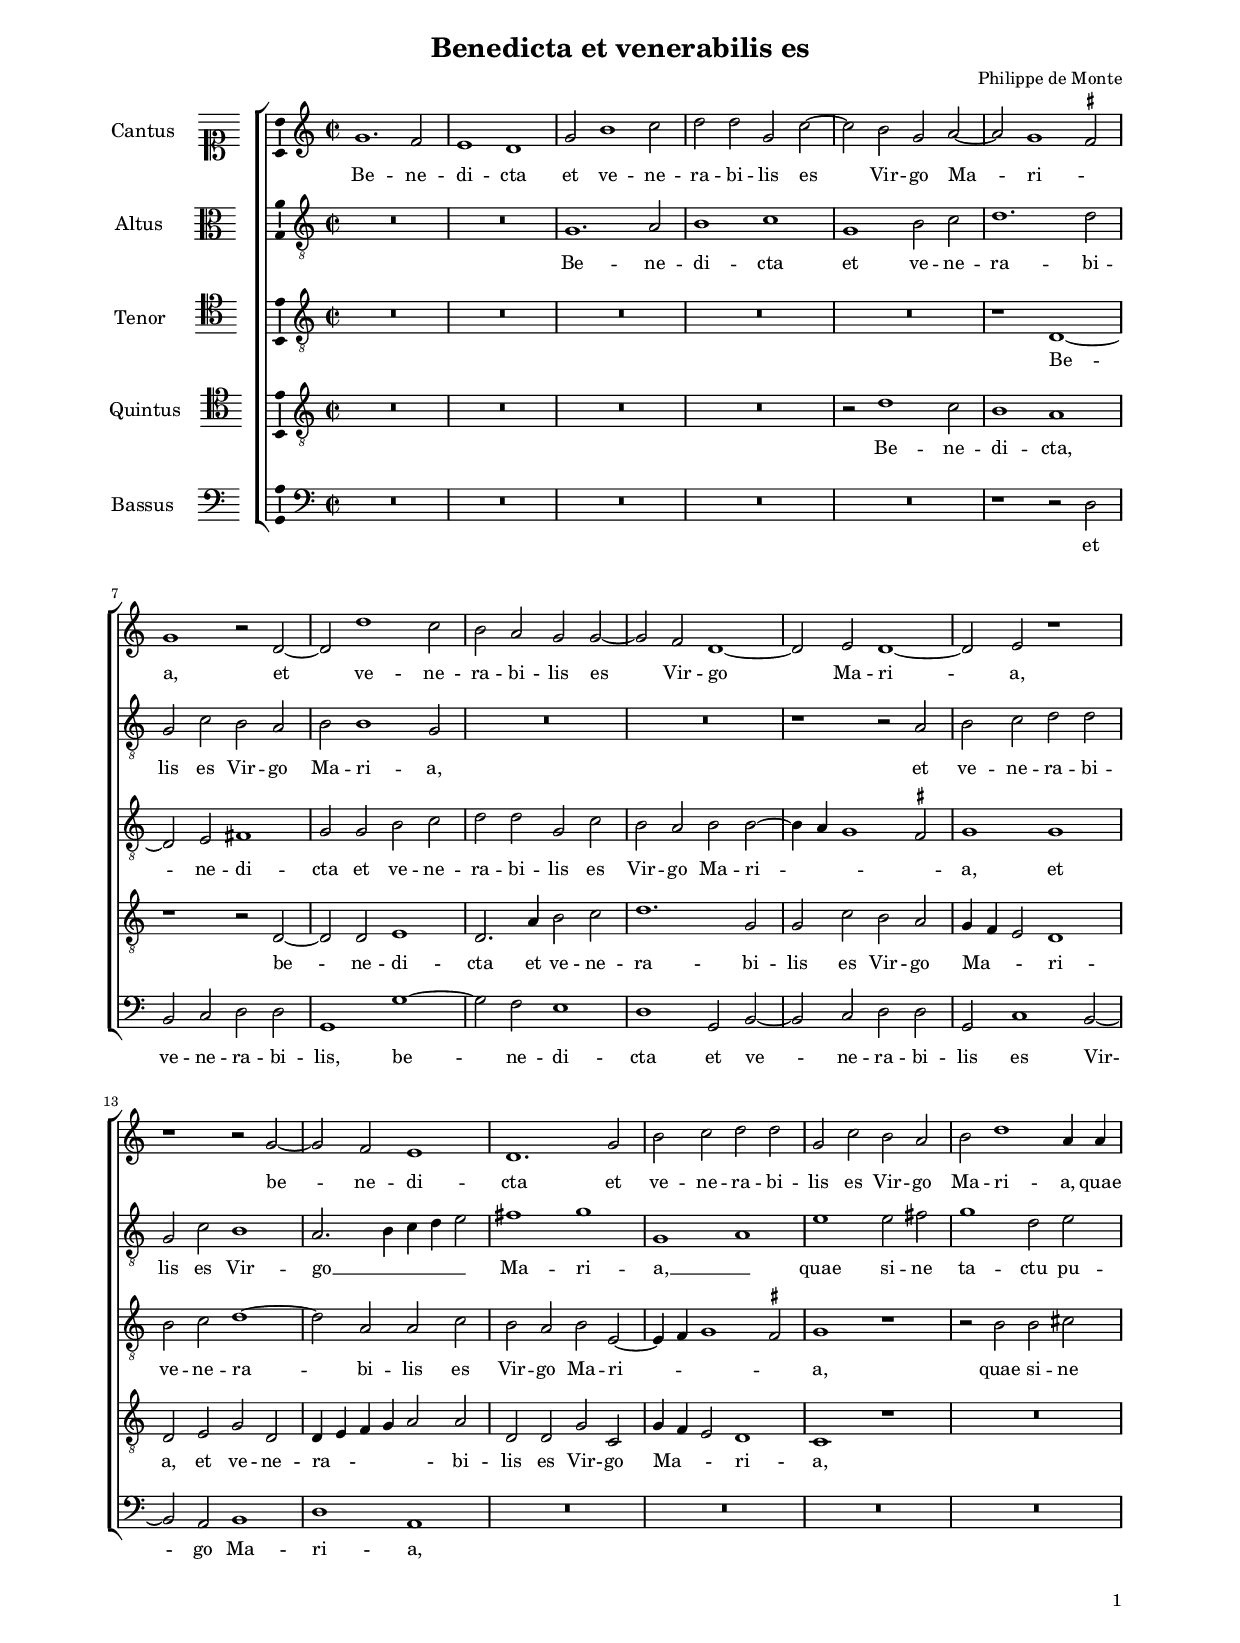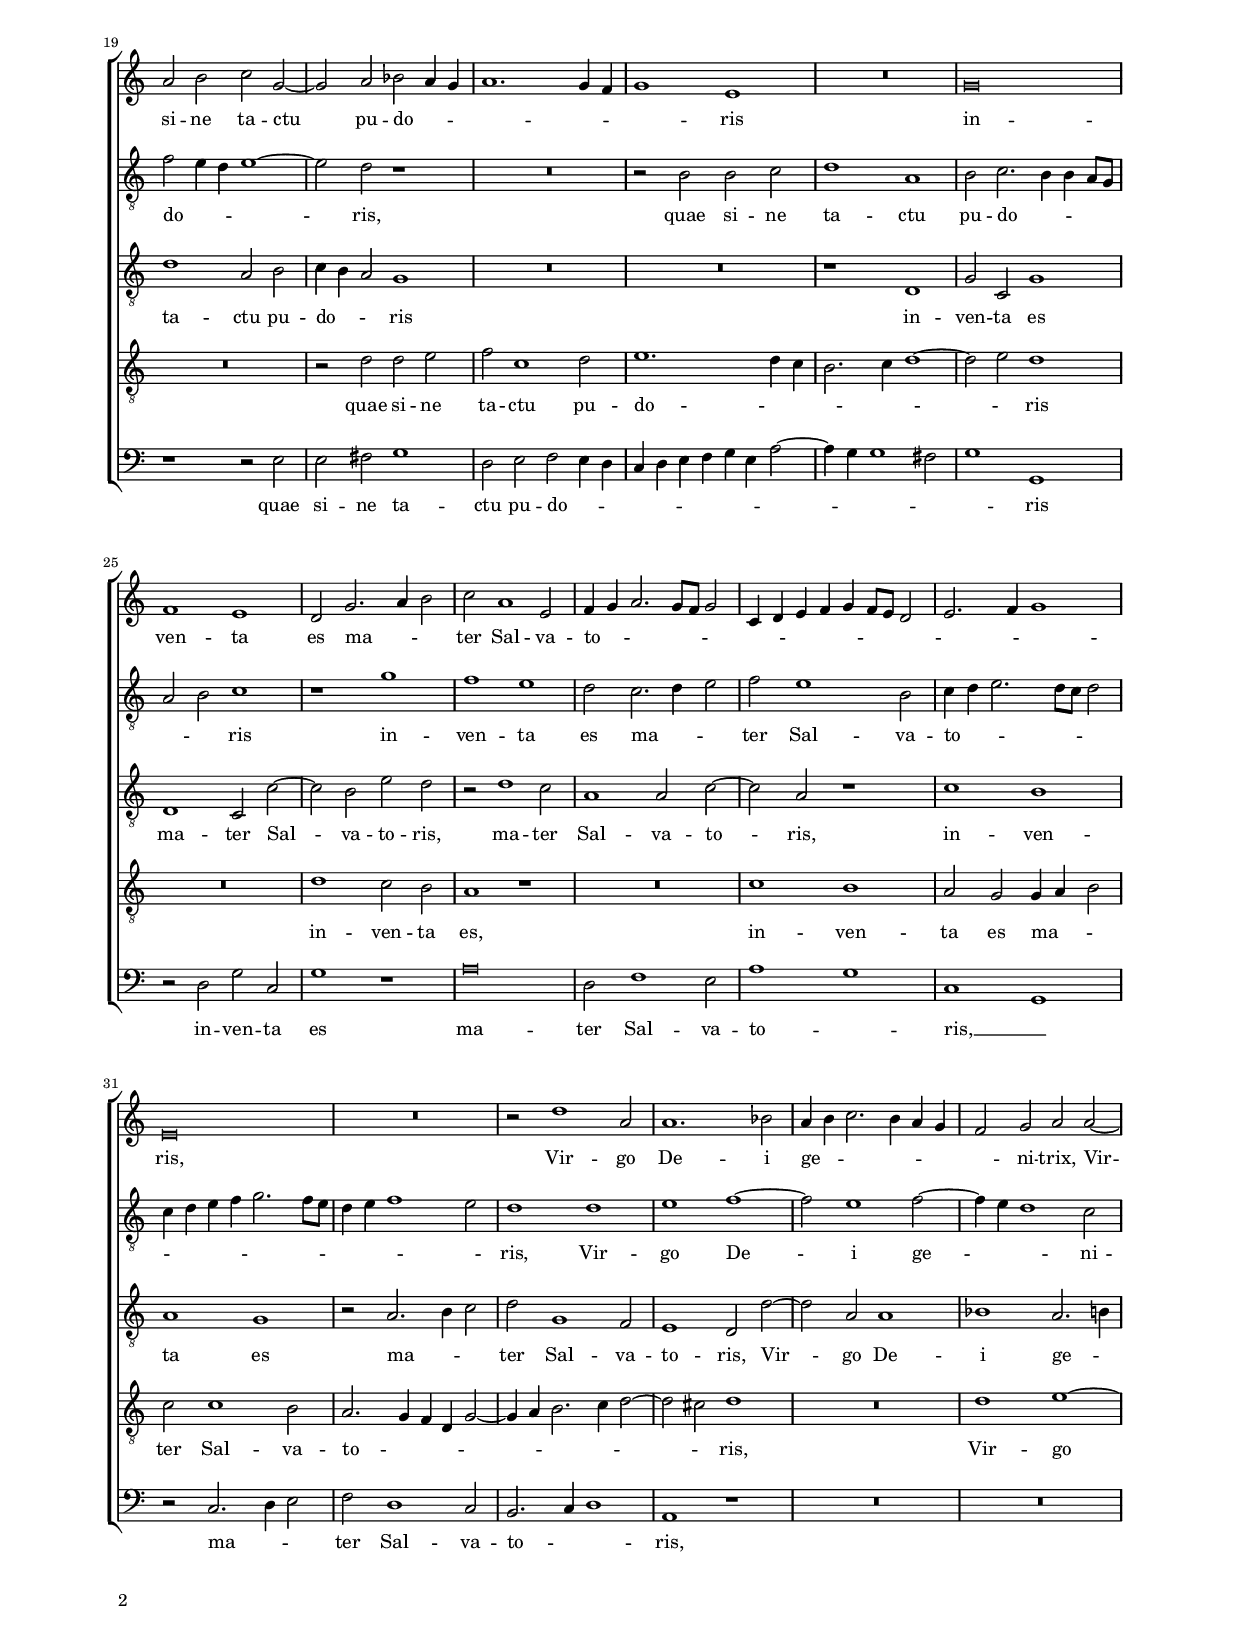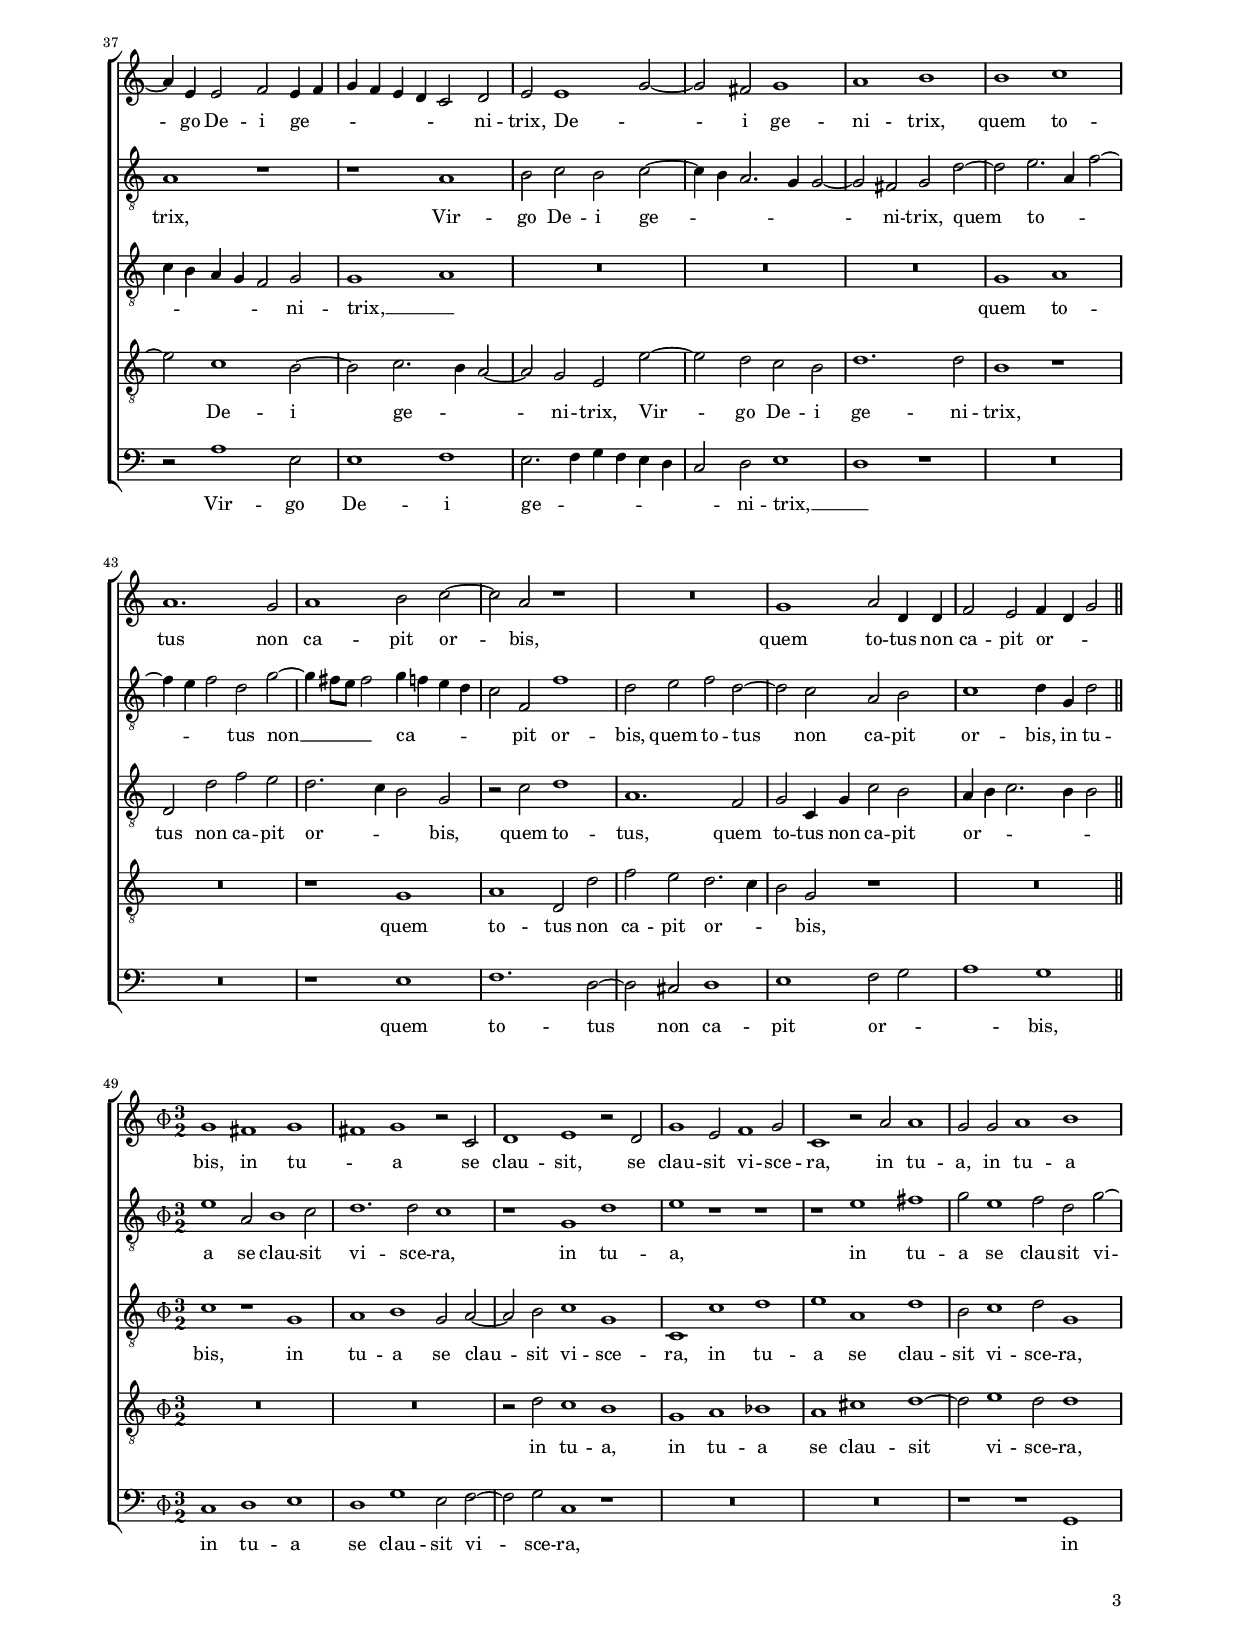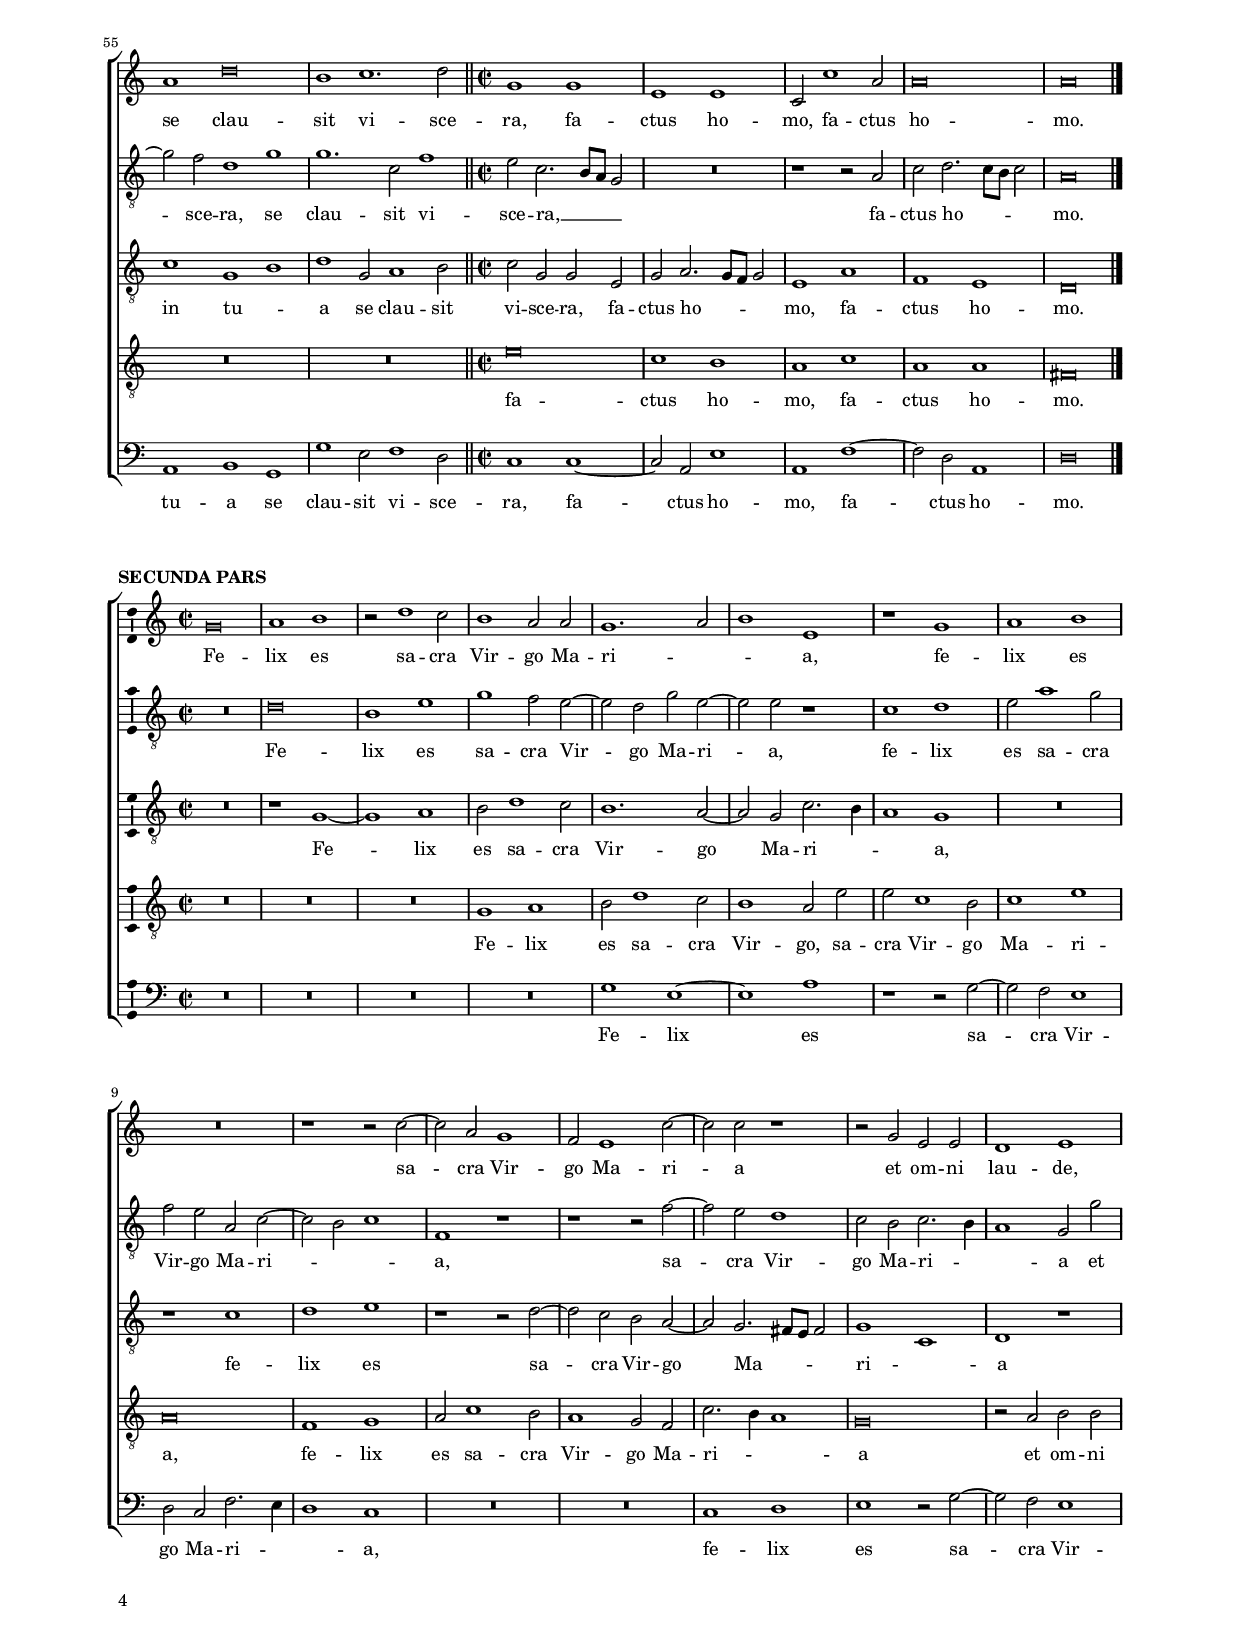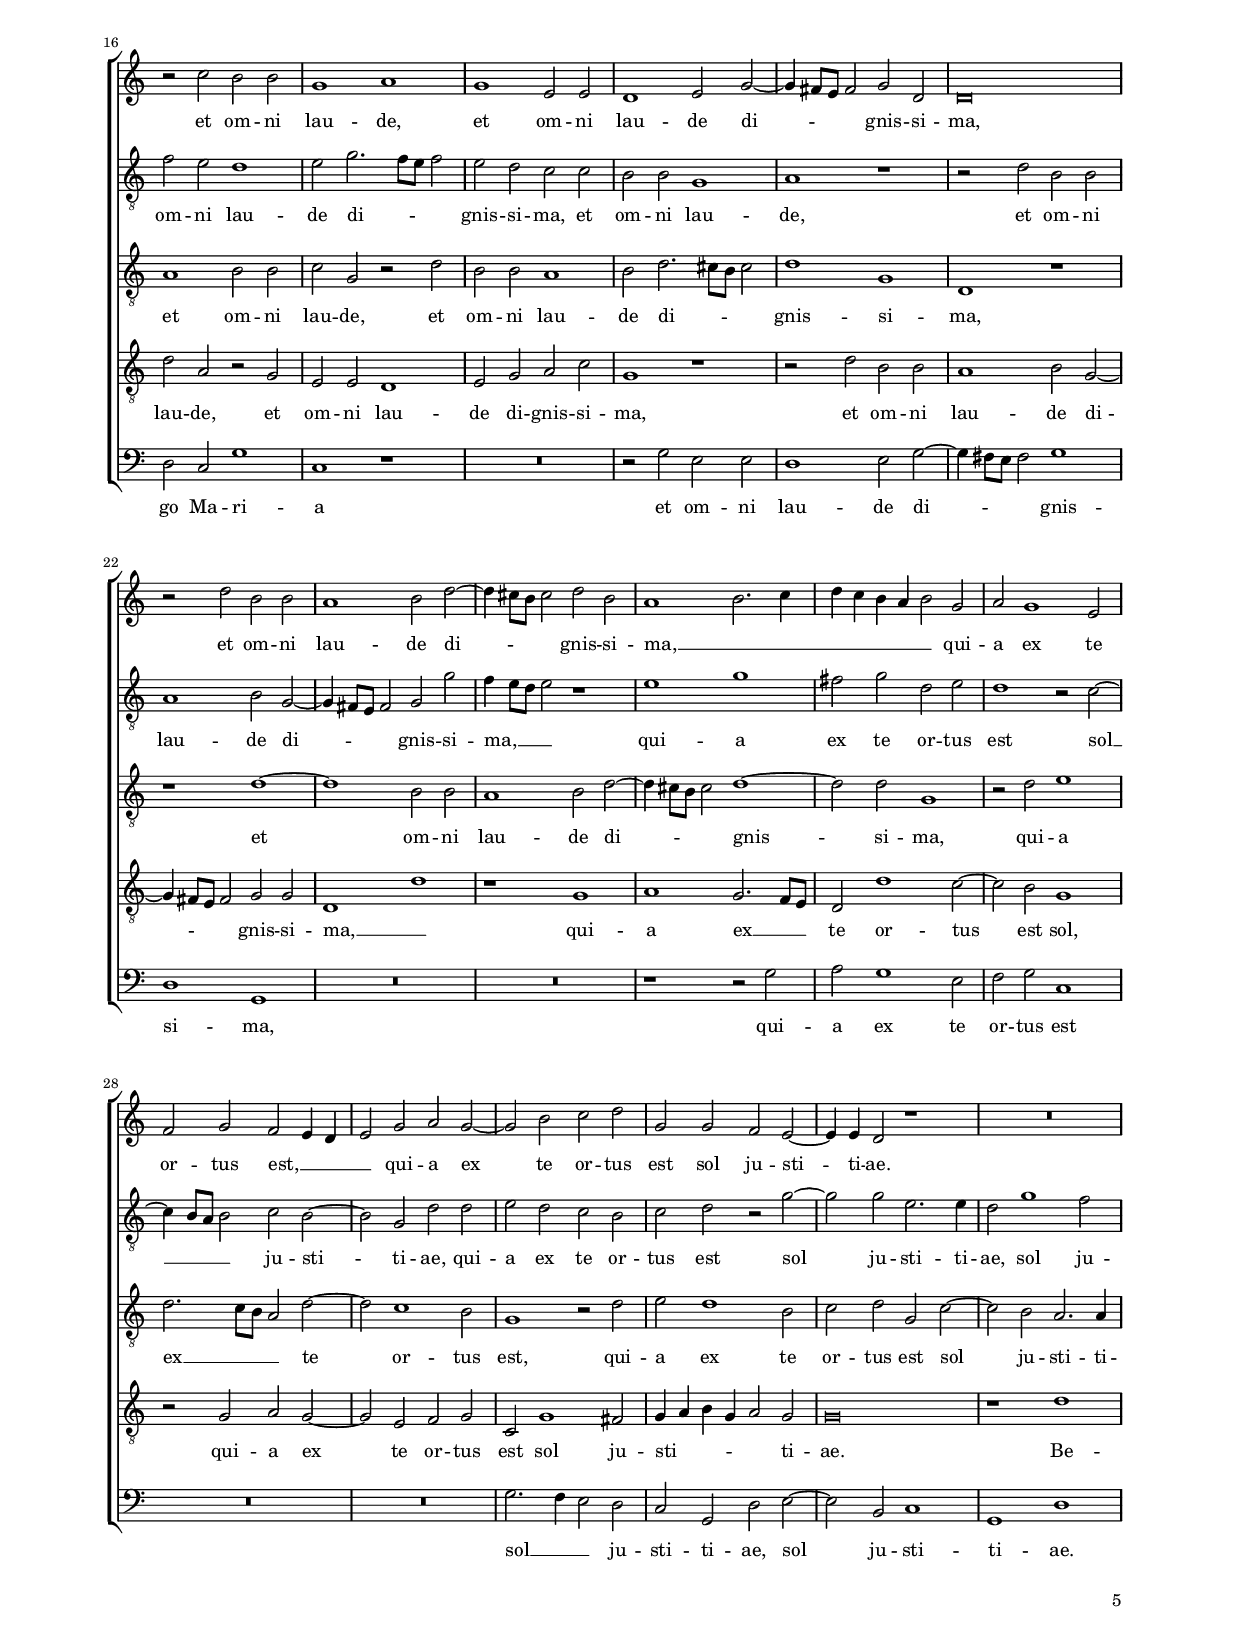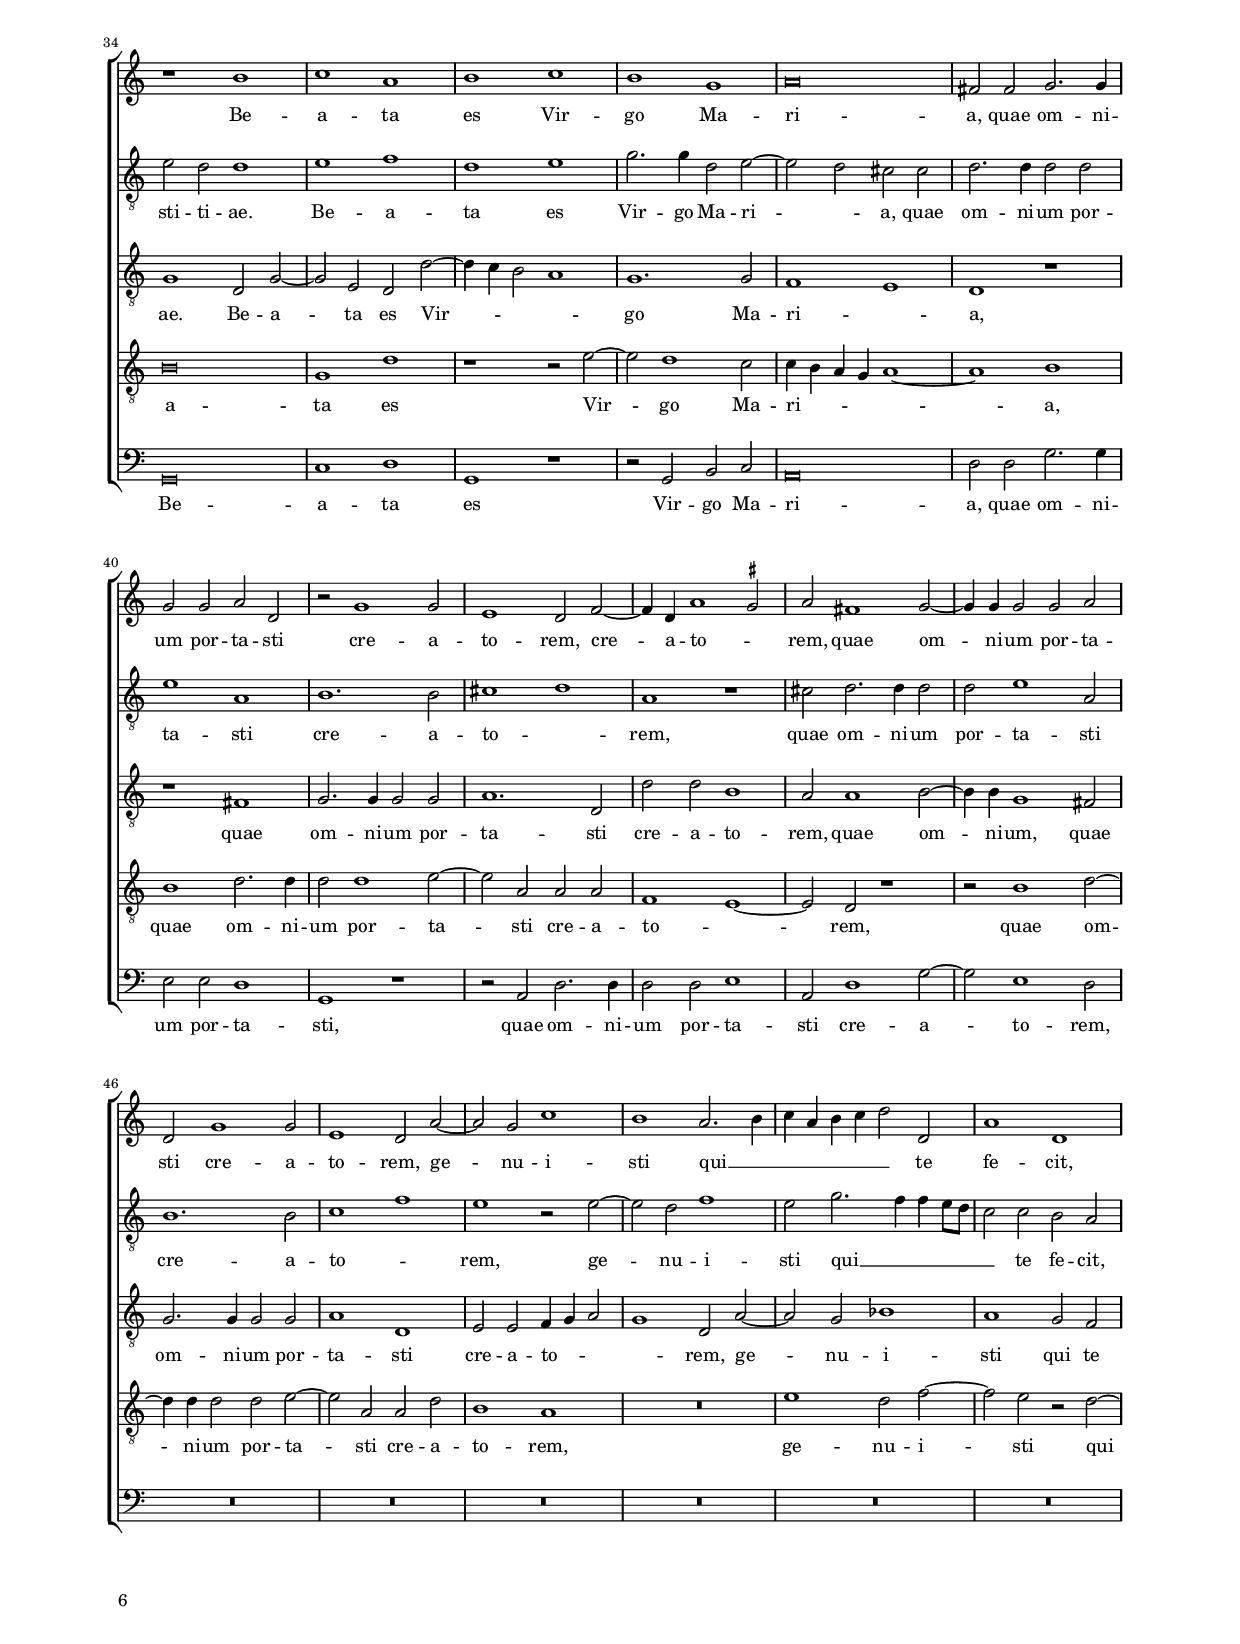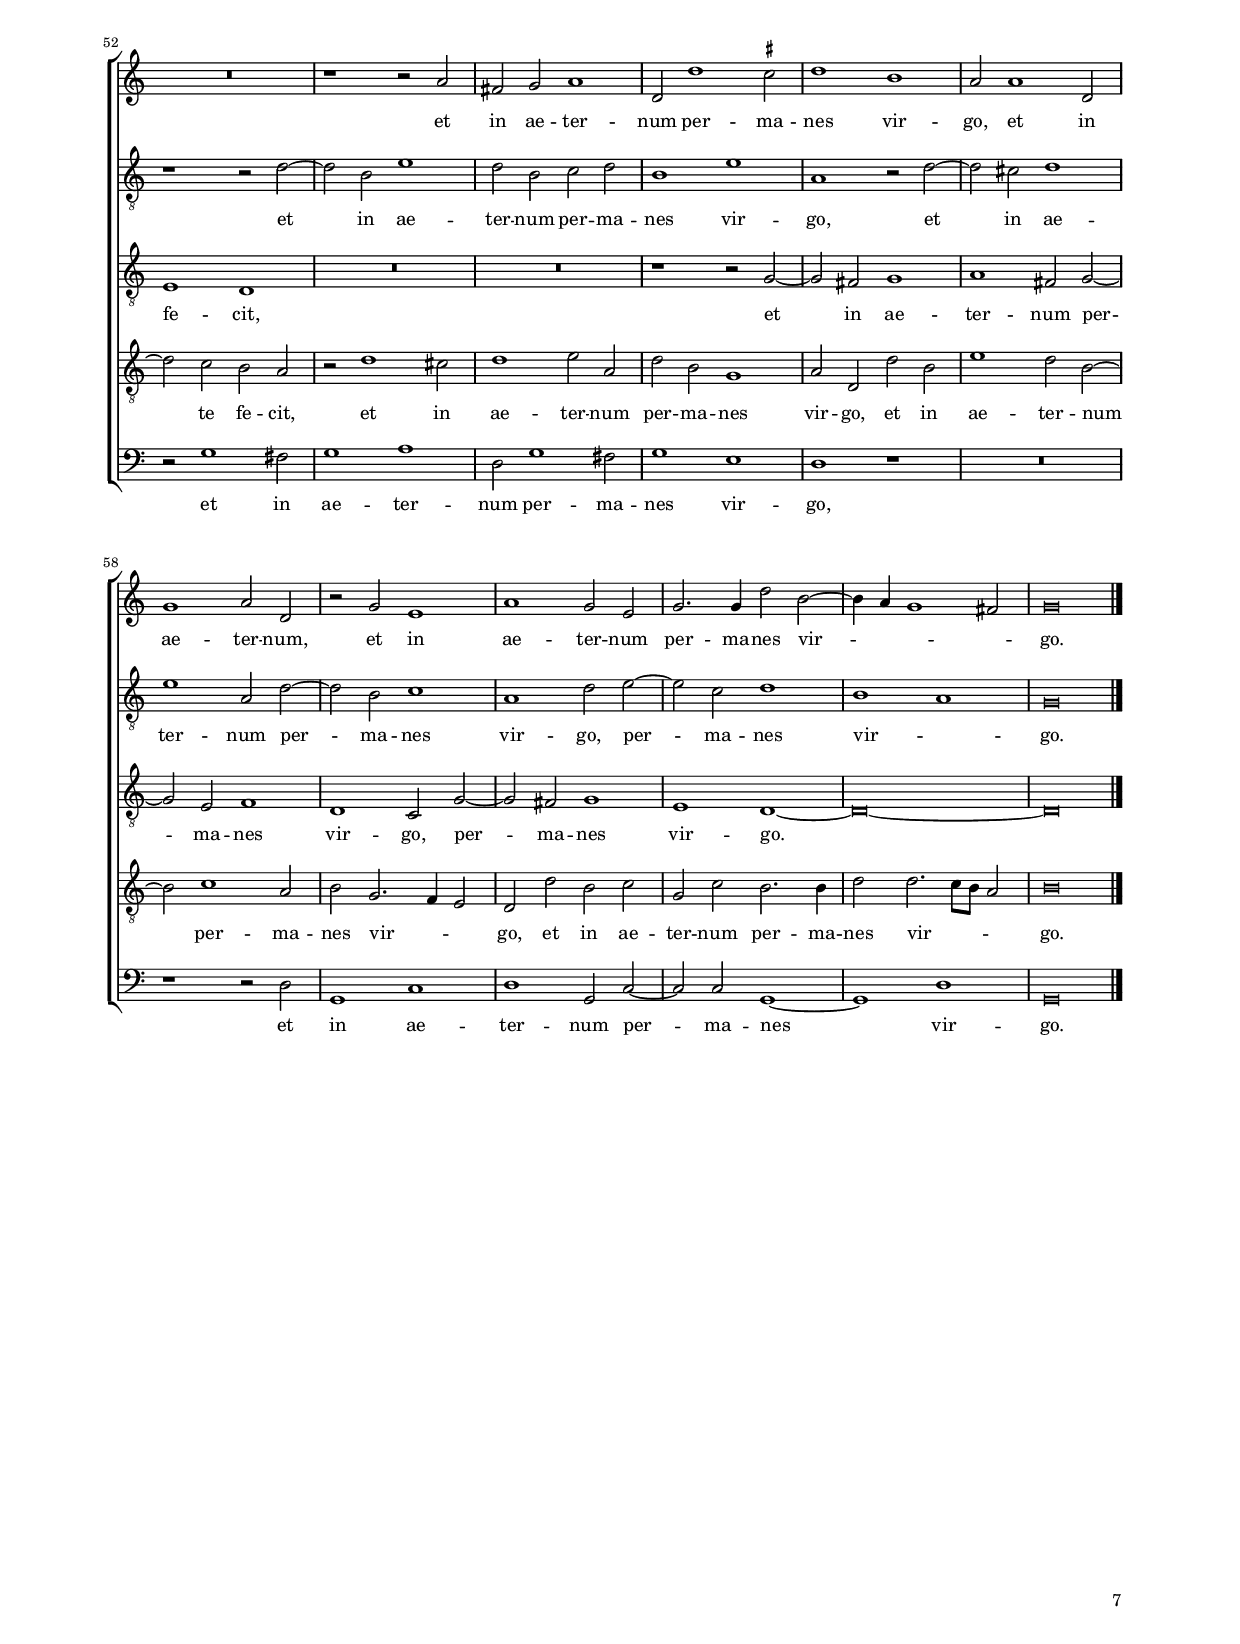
\header
{
  title="Benedicta et venerabilis es"
  composer="Philippe de Monte"
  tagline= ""
}

\version "2.22.0"
\language deutsch
#(set-global-staff-size 15)
% #(set-default-paper-size "letter")
#(ly:set-option 'point-and-click #f)


	
	ficta = { \once \set suggestAccidentals = ##t }
	
	forget = #(define-music-function (music) (ly:music?) #{
		\accidentalStyle forget
		$music
		\accidentalStyle default
		#})
	
    #(define ((double-time-signature glyph a b) grob)
   (grob-interpret-markup grob
          (markup #:override '(baseline-skip . 2.5) #:number
                  (#:line ((markup (#:musicglyph glyph))
                           (#:fontsize -1 #:column (a b)))))))

    
\paper
	{
	top-margin = 1.8 \cm
	bottom-margin = 1.2 \cm
	left-margin = 2 \cm
	right-margin = 2 \cm
	ragged-bottom = ##f
	ragged-last-bottom = ##t
	print-page-number = ##f
	score-system-spacing = #'((basic-distance . 16) (minimum-distance . 14) (padding . 5) (strechability . 150))
	system-system-spacing = #'((basic-distance . 16) (minimum-distance . 14) (padding . 5) (strechability . 150))
    oddFooterMarkup=\markup   \fill-line { "" \fromproperty #'page:page-number-string }
    evenFooterMarkup=\markup  \fill-line { \fromproperty #'page:page-number-string "" }
    last-bottom-spacing = #'((basic-distance . 12) (minimum-distance . 7) (padding . 4))
%	systems-per-page = 3
%	page-count = 6
%	min-systems-per-page = 3
	}

global = {
    % \set Staff.autoBeaming = ##f
	\key c \major
	\time 2/2 \set Score.measureLength = #(ly:make-moment 2/1)
    \set Score.tempoHideNote = ##t
    \tempo 2 = 90
    \skip 1*2*48 \bar "||"
    \once \override Score.TimeSignature.stencil = #(double-time-signature "timesig.mensural34" "3" "2") \time 3/1
    \tempo 2 = 135
    \skip 1*3*8 \bar "||"
    \time 2/2 \set Score.measureLength = #(ly:make-moment 2/1)
    \tempo 2 = 90
    \skip 1*2*5 \bar "|."
	}
	

incipitcantus = \markup { \score {
	{
	\set Staff.instrumentName = \markup { \fontsize #1 "Cantus" }
	\key c \major
	\clef soprano
	s4 \bar ""
	}
	\layout  {
	raggedright = ##t
	indent = 1.8 \cm
	line-width = 2.5 \cm
	\context { \Staff \remove Time_signature_engraver }
	\override Staff.Clef.Y-extent = #'(0 . 0)
	}} \hspace #1 }
      
      
incipitaltus = \markup { \score {
	{
	\set Staff.instrumentName = \markup { \fontsize #1 "Altus" }
	\key c \major
	\clef alto
	s4 \bar ""
	}
	\layout  {
	raggedright = ##t
	indent = 1.8 \cm
	line-width = 2.5 \cm
	\context { \Staff \remove Time_signature_engraver }
	\override Staff.Clef.Y-extent = #'(0 . 0)
	}} \hspace #1 }


incipittenor = \markup { \score {
	{
	\set Staff.instrumentName = \markup { \fontsize #1 "Tenor" }
	\key c \major
	\clef tenor
	s4 \bar ""
	}
	\layout  {
	raggedright = ##t
	indent = 1.8 \cm
	line-width = 2.5 \cm
	\context { \Staff \remove Time_signature_engraver }
	\override Staff.Clef.Y-extent = #'(0 . 0)
	}} \hspace #1 }
      
      
incipitquintus = \markup { \score {
	{
	\set Staff.instrumentName = \markup { \fontsize #1 "Quintus" }
	\key c \major
	\clef tenor
	s4 \bar ""
	}
	\layout  {
	raggedright = ##t
	indent = 1.8 \cm
	line-width = 2.5 \cm
	\context { \Staff \remove Time_signature_engraver }
	\override Staff.Clef.Y-extent = #'(0 . 0)
	}} \hspace #1 }
      
      
incipitbassus = \markup { \score {
	{
	\set Staff.instrumentName = \markup { \fontsize #1 "Bassus" }
	\key c \major
	\clef bass
	s4 \bar ""
	}
	\layout  {
	raggedright = ##t
	indent = 1.8 \cm
	line-width = 2.5 \cm
	\context { \Staff \remove Time_signature_engraver }
	\override Staff.Clef.Y-extent = #'(0 . 0)
	}} \hspace #1 }


cantus =  \relative c''
	{
	g1. f2
	e1 d
	g2 h1 c2
	d2 d g, c~
%5
	c2 h g a~ |
	a2 g1 \ficta fis2
	g1 r2 d~
	d2 d'1 c2
	h2 a g g~
%10
	g2 f d1~ |
	d2 e d1~
	d2 e r1
	r1 r2 g~
	g2 f e1
%15
	d1. g2 |
	h2 c d d
	g,2 c h a
	h2 d1 a4 a
	a2 h c g~
%20
	g2 a b a4 g |
	a1. g4 f
	g1 e
	R\breve
	g\breve
%25
	f1 e |
	d2 g2. a4 h2
	c2 a1 e2
	f4 g a2. g8 f g2
	c,4 d e f g f8 e d2
%30
	e2. f4 g1 |
	e\breve
	R\breve
	r2 d'1 a2
	a1. b2
%35
	a4 h c2. h4 a g |
	f2 g a a~
	a4 e e2 f e4 f
	g4 f e d c2 d
	e2 e1 g2~
%40
	g2 fis g1 |
	a1 h
	h1 c
	a1. g2
	a1 h2 c~
%45
	c2 a r1 |
	R\breve
	g1 a2 d,4 d
	f2 e f4 d g2
% Triple time
	g1 fis g
%50
	fis1 g r2 c, |
	d1 e r2 d
	g1 e2 f1 g2
	c,1 r2 a' a1
	g2 g a1 h
%55
	a1 d\breve |
	h1 c1. d2
% End of triple time
	g,1 g
	e1 e
	c2 c'1 a2
%60
	a\breve |
	a\breve |
	}


altus =  \relative c'
    {
	R\breve
	R\breve
	g1. a2
	h1 c
%5
	g1 h2 c |
	d1. d2
	g,2 c h a
	h2 h1 g2
	R\breve
%10
	R\breve |
	r1 r2 a
	h2 c d d
	g,2 c h1
	a2. h4 c d e2
%15
	fis1 g |
	g,1 a
	e'1 e2 fis
	g1 d2 e
	f2 e4 d e1~
%20
	e2 d r1 |
	R\breve
	r2 h h c
	d1 a
	h2 c2. h4 h a8 g
%25
	a2 h c1 |
	r1 g'
	f1 e
	d2 c2. d4 e2
	f2 e1 h2
%30
	c4 d e2. d8 c d2 |
	c4 d e f g2. f8 e
	d4 e f1 e2
	d1 d
	e1 f~
%35
	f2 e1 f2~ |
	f4 e d1 c2
	a1 r
	r1 a
	h2 c h c~
%40
	c4 h a2. g4 g2~ |
	g2 fis g d'~
	d2 e2. a,4 f'2~
	f4 e f2 d g~
	g4 fis8 e fis2 g4 f e d
%45
	c2 f, f'1 |
	d2 e f d~
	d2 c a h
	c1 d4 g, d'2
% Triple time
	e1 a,2 h1 c2
%50
	d1. d2 c1 |
	r1 g d'
	e1 r r
	r1 e fis
	g2 e1 f2 d g~
%55
	g2 f d1 g |
	g1. c,2 f1
% End of triple time
	e2 c2. h8 a g2
	R\breve
	r1 r2 a
%60
	c2 d2. c8 h c2 |
	a\breve |
	}


tenor =  \relative c'
	{
	R\breve
	R\breve
	R\breve
	R\breve
%5
	R\breve |
	r1 d,~
	d2 e fis1
	g2 g h c
	d2 d g, c
%10
	h2 a h h~ |
	h4 a g1 \ficta fis2
	g1 g
	h2 c d1~
	d2 a a c
%15
	h2 a h e,~ |
	e4 f g1 \ficta fis2
	g1 r
	r2 h h cis
	d1 a2 h
%20
	c4 h a2 g1 |
	R\breve
	R\breve
	r1 d
	g2 c, g'1
%25
	d1 c2 c'~ |
	c2 h e d
	r2 d1 c2
	a1 a2 c~
	c2 a r1
%30
	c1 h |
	a1 g
	r2 a2. h4 c2
	d2 g,1 f2
	e1 d2 d'~
%35
	d2 a a1 |
	b1 a2. h4
	c4 h a g f2 g
	g1 a
	R\breve
%40
	R\breve |
	R\breve
	g1 a
	d,2 d' f e
	d2. c4 h2 g
%45
	r2 c d1 |
	a1. f2
	g2 c,4 g' c2 h
	a4 h c2. h4 h2
% Triple time
	c1 r g
%50
	a1 h g2 a~ |
	a2 h c1 g
	c,1 c' d
	e1 a, d
	h2 c1 d2 g,1
%55
	c1 g1 h |
	d1 g,2 a1 h2
% End of triple time
	c2 g g e
	g2 a2. g8 f g2
	e1 a
%60
	f1 e |
	d\breve |
	}


quintus  =  \relative c'
	{
	R\breve
	R\breve
	R\breve
	R\breve
%5
	r2 d1 c2 |
	h1 a
	r1 r2 d,~
	d2 d e1
	d2. a'4 h2 c
%10
	d1. g,2 |
	g2 c h a
	g4 f e2 d1
	d2 e g d
	d4 e f g a2 a
%15
	d,2 d g c, |
	g'4 f e2 d1
	c1 r
	R\breve
	R\breve
%20
	r2 d' d e |
	f2 c1 d2
	e1. d4 c
	h2. c4 d1~
	d2 e d1
%25
	R\breve |
	d1 c2 h
	a1 r
	R\breve
	c1 h
%30
	a2 g g4 a h2 |
	c2 c1 h2
	a2. g4 f d g2~
	g4 a h2. c4 d2~
	d2 cis d1
%35
	R\breve |
	d1 e~
	e2 c1 h2~
	h2 c2. h4 a2~
	a2 g e e'~
%40
	e2 d c h |
	d1. d2
	h1 r
	R\breve
	r1 g
%45
	a1 d,2 d' |
	f2 e d2. c4
	h2 g r1
	R\breve
% Triple time
	R\breve.
%50
	R\breve. |
	r2 d' c1 h
	g1 a b
	a1 cis d~
	d2 e1 d2 d1
%55
	R\breve. |
	R\breve.
% End of triple time
	e\breve
	c1 h
	a1 c
%60
	a1 a |
	fis\breve |
	}


bassus  =  \relative c
	{
	R\breve
	R\breve
	R\breve
	R\breve
%5
	R\breve |
	r1 r2 d
	h2 c d d
	g,1 g'~
	g2 f e1
%10
	d1 g,2 h~ |
	h2 c d d
	g,2 c1 h2~
	h2 a h1
	d1 a
%15
	R\breve |
	R\breve
	R\breve
	R\breve
	r1 r2 e'
%20
	e2 fis g1 |
	d2 e f e4 d
	c4 d e f g e a2~
	a4 g g1 fis2
	g1 g,
%25
	r2 d' g c, |
	g'1 r
	a\breve
	d,2 f1 e2
	a1 g
%30
	c,1 g |
	r2 c2. d4 e2
	f2 d1 c2
	h2. c4 d1
	a1 r
%35
	R\breve |
	R\breve
	r2 a'1 e2
	e1 f
	e2. f4 g4 f e d
%40
	c2 d e1 |
	d1 r
	R\breve
	R\breve
	r1 e
%45
	f1. d2~ |
	d2 cis d1
	e1 f2 g
	a1 g
% Triple time
	c,1 d e
%50
	d1 g e2 f~ |
	f2 g c,1 r
	R\breve.
	R\breve.
	r1 r g
%55
	a1 h g |
	g'1 e2 f1 d2
% End of triple time
	c1 c~
	c2 a e'1
	a,1 f'~
%60
	f2 d a1 |
	d\breve |
	}


lyricscantus = \lyricmode {
	Be -- ne -- di -- cta et ve -- ne -- ra -- bi -- lis es Vir -- go Ma -- ri -- _ a,
    et ve -- ne -- ra -- bi -- lis es Vir -- go Ma -- ri -- a,
    be -- ne -- di -- cta et ve -- ne -- ra -- bi -- lis es Vir -- go Ma -- ri -- a,
    quae si -- ne ta -- ctu pu -- do -- _ _ _ _ _ _ ris 
    in -- ven -- ta es ma -- _ _ ter Sal -- va -- to -- _ _ _ _ _ _ _ _ _ _ _ _ _ _ _ _ ris,
    Vir -- go De -- i ge -- _ _ _ _ _ _ ni -- trix,
    Vir -- go De -- i ge -- _ _ _ _ _ _ ni -- trix,
    De -- _ i ge -- ni -- trix,
    quem to -- tus non ca -- pit or -- bis,
    quem to -- tus non ca -- pit or -- _ _ bis,
    in tu -- _ a se clau -- sit,
    se clau -- sit vi -- sce -- ra,
    in tu -- a,
    in tu -- a se clau -- sit vi -- sce -- ra,
    fa -- ctus ho -- mo,
    fa -- ctus ho -- mo.
	}


lyricsaltus = \lyricmode {
	Be -- ne -- di -- cta et ve -- ne -- ra -- bi -- lis es Vir -- go Ma -- ri -- a,
    et ve -- ne -- ra -- bi -- lis es Vir -- go __ _ _ _ _ Ma -- ri -- a, __ _
    quae si -- ne ta -- ctu pu -- do -- _ _ _ ris,
    quae si -- ne ta -- ctu pu -- do -- _ _ _ _ _ _ ris 
    in -- ven -- ta es ma -- _ _ ter Sal -- va -- to -- _ _ _ _ _ _ _ _ _ _ _ _ _ _ _ _ ris,
    Vir -- go De -- i ge -- _ _ ni -- trix,
    Vir -- go De -- i ge -- _ _ _ _ ni -- trix,
    quem to -- _ _ _ _ tus non __ _ _ _ ca -- _ _ _ _ pit or -- bis,
    quem to -- tus non ca -- pit or -- bis,
    in tu -- a se clau -- sit vi -- sce -- ra,
    in tu -- a,
    in tu -- a se clau -- sit vi -- sce -- ra,
    se clau -- sit vi -- sce -- ra, __ _ _ _
    fa -- ctus ho -- _ _ _ mo.
	}


lyricstenor = \lyricmode {
	Be -- ne -- di -- cta et ve -- ne -- ra -- bi -- lis es Vir -- go Ma -- ri -- _ _ _ a,
    et ve -- ne -- ra -- bi -- lis es Vir -- go Ma -- ri -- _ _ _ a,
    quae si -- ne ta -- ctu pu -- do -- _ _ ris in -- ven -- ta es ma -- ter Sal -- va -- to -- ris,
    ma -- ter Sal -- va -- to -- ris,
    in -- ven -- ta es ma -- _ _ ter Sal -- va -- to -- ris,
    Vir -- go De -- i ge -- _ _ _ _ _ _ ni -- trix, __ _
    quem to -- tus non ca -- pit or -- _ _ bis,
    quem to -- tus,
    quem to -- tus non ca -- pit or -- _ _ _ _ bis,
    in tu -- a se clau -- sit vi -- sce -- ra,
    in tu -- a se clau -- sit vi -- sce -- ra,
    in tu -- _ a se clau -- sit vi -- sce -- ra,
    fa -- ctus ho -- _ _ _ mo,
    fa -- ctus ho -- mo.
	}


lyricsquintus = \lyricmode {
	Be -- ne -- di -- cta,
    be -- ne -- di -- cta et ve -- ne -- ra -- bi -- lis es Vir -- go Ma -- _ _ ri -- a,
    et ve -- ne -- ra -- _ _ _ _ bi -- lis es Vir -- go Ma -- _ _ ri -- a,
    quae si -- ne ta -- ctu pu -- do -- _ _ _ _ _ _ ris in -- ven -- ta es,
    in -- ven -- ta es ma -- _ _ ter Sal -- va -- to -- _ _ _ _ _ _ _ _ _ ris,
    Vir -- go De -- i ge -- _ _ ni -- trix,
    Vir -- go De -- i ge -- ni -- trix,
    quem to -- tus non ca -- pit or -- _ _ bis,
    in tu -- a,
    in tu -- a se clau -- sit vi -- sce -- ra,
    fa -- ctus ho -- mo,
    fa -- ctus ho -- mo.
	}


lyricsbassus = \lyricmode {
	et ve -- ne -- ra -- bi -- lis,
    be -- ne -- di -- cta et ve -- ne -- ra -- bi -- lis es Vir -- go Ma -- ri -- a,
    quae si -- ne ta -- ctu pu -- do -- _ _ _ _ _ _ _ _ _ _ _ _ _ ris in -- ven -- ta es ma -- ter Sal -- va -- to -- _ ris, __ _
    ma -- _ _ ter Sal -- va -- to -- _ _ ris,
    Vir -- go De -- i ge -- _ _ _ _ _ _ ni -- trix, __ _
    quem to -- tus non ca -- pit or -- _ _ bis,
    in tu -- a se clau -- sit vi -- sce -- ra,
    in tu -- a se clau -- sit vi -- sce -- ra,
    fa -- ctus ho -- mo,
    fa -- ctus ho -- mo.
	}


\score
{  
	\transpose c c {
	\new ChoirStaff \with { \override StaffGrouper.staff-staff-spacing.basic-distance = #12 }
	<<

	\new Staff << \global
	\new Voice="v1" {
		\set Staff.instrumentName=\incipitcantus
		\set Staff.midiInstrument = "reed organ"
		\clef violin
		\cantus }
	\new Lyrics \lyricsto "v1" {\lyricscantus }
	>>


	\new Staff << \global
	\new Voice="v2" {
		\set Staff.instrumentName=\incipitaltus
		\set Staff.midiInstrument = "reed organ"
                \clef "G_8"
		\altus}
	\new Lyrics \lyricsto "v2" {\lyricsaltus }
	>>


	\new Staff << \global
	\new Voice="v3" {
		\set Staff.instrumentName=\incipittenor
		\set Staff.midiInstrument = "reed organ"
		\clef "G_8"
		\tenor }
	\new Lyrics \lyricsto "v3" {\lyricstenor }
	>>


	\new Staff << \global
	\new Voice="v5" {
		\set Staff.instrumentName=\incipitquintus
		\set Staff.midiInstrument = "reed organ"
		\clef "G_8"
		\quintus}
	\new Lyrics \lyricsto "v5" {\lyricsquintus }
	>>


	\new Staff << \global
	\new Voice="v4" {
		\set Staff.instrumentName=\incipitbassus
		\set Staff.midiInstrument = "reed organ"
		\clef bass
		\bassus }
	\new Lyrics \lyricsto "v4" {\lyricsbassus}
	>>

	>>
	} % transpose

	\layout
	{
	indent = 2.5 \cm
	\context { \Staff \override TimeSignature.break-visibility = #end-of-line-invisible }
	\context { \Lyrics \override VerticalAxisGroup.nonstaff-relatedstaff-spacing.padding = #1.4 }
%	\context { \Lyrics \override LyricText.font-size = #1 }
	\context { \Staff \consists "Ambitus_engraver" }
	\context { \Score \override BarNumber.padding = #2 }
	\context { \Voice \override NoteHead.style = #'baroque }
	}


\midi
	{
	}

}

%%%%%%%%%%%%%%%%%%%%  SECUNDA PARS %%%%%%%%%%%%%%%%%%%%


global = {
	\key c \major
	\time 2/2 \set Score.measureLength = #(ly:make-moment 2/1)
    \set Score.tempoHideNote = ##t
    \tempo 2 = 90
    \skip 1*2*63 \bar "|."
	}


cantus =  \relative c''
	{
    g\breve
	a1 h
	r2 d1 c2
	h1 a2 a
%5
	g1. a2 |
	h1 e,
	r1 g
	a1 h
	R\breve
%10
	r1 r2 c~ |
	c2 a g1
	f2 e1 c'2~
	c2 c r1
	r2 g e e
%15
	d1 e |
	r2 c' h h
	g1 a
	g1 e2 e
	d1 e2 g~
%20
	g4 fis8 e fis2 g d |
	d\breve
	r2 d' h h
	a1 h2 d~
	d4 cis8 h cis2 d h
%25
	a1 h2. c4 |
	d4 c h a h2 g
	a2 g1 e2
	f2 g f e4 d
	e2 g a g~
%30
	g2 h c d |
	g,2 g f e~
	e4 e d2 r1
	R\breve
	r1 h'
%35
	c1 a |
	h1 c
	h1 g
	a\breve
	fis2 fis g2. g4
%40
	g2 g a d, |
	r2 g1 g2
	e1 d2 f~
	f4 d a'1 \ficta gis2
	a2 fis1 g2~
%45
	g4 g g2 g a |
	d,2 g1 g2
	e1 d2 a'~
	a2 g c1
	h1 a2. h4
%50
	c4 a h c d2 d, |
	a'1 d,
	R\breve
	r1 r2 a'
	fis2 g a1 
%55
	d,2 d'1 \ficta cis2 |
	d1 h
	a2 a1 d,2
	g1 a2 d,
	r2 g e1
%60
	a1 g2 e |
	g2. g4 d'2 h~
	h4 a g1 fis2 
	g\breve |
	}


altus =  \relative c'
    {
	R\breve
	d\breve
	h1 e
	g1 f2 e~
%5
	e2 d g e~ |
	e2 e r1
	c1 d
	e2 a1 g2
	f2 e a, c~
%10
	c2 h c1 |
	f,1 r
	r1 r2 f'~
	f2 e d1
	c2 h c2. h4
%15
	a1 g2 g' |
	f2 e d1
	e2 g2. f8 e f2
	e2 d c c
	h2 h g1
%20
	a1 r |
	r2 d h h
	a1 h2 g~
	g4 fis8 e fis2 g g'
	f4 e8 d e2 r1
%25
	e1 g |
	fis2 g d e
	d1 r2 c~
	c4 h8 a h2 c2 h~
	h2 g d' d
%30
	e2 d c h |
	c2 d r g~
	g2 g e2. e4
	d2 g1 f2
	e2 d d1
%35
	e1 f |
	d1 e
	g2. g4 d2 e~
	e2 d cis cis
	d2. d4 d2 d
%40
	e1 a, |
	h1. h2
	cis1 d
	a1 r
	cis2 d2. d4 d2
%45
	d2 e1 a,2 |
	h1. h2
	c1 f
	e1 r2 e~
	e2 d f1
%50
	e2 g2. f4 f e8 d |
	c2 c h a
	r1 r2 d~
	d2 h e1
	d2 h c d
%55
	h1 e |
	a,1 r2 d~
	d2 cis d1
	e1 a,2 d~
	d2 h c1
%60
	a1 d2 e~ |
	e2 c d1
	h1 a
	g\breve |
	}


tenor =  \relative c'
	{
	R\breve
	r1 g~
	g1 a
	h2 d1 c2
%5
	h1. a2~ |
	a2 g c2. h4
	a1 g
	R\breve
	r1 c
%10
	d1 e |
	r1 r2 d~
	d2 c h a~
	a2 g2. fis8 e fis2
	g1 c,
%15
	d1 r |
	a'1 h2 h
	c2 g r d'
	h2 h a1
	h2 d2. cis8 h cis2
%20
	d1 g, |
	d1 r
	r1 d'~
	d1 h2 h
	a1 h2 d~
%25
	d4 cis8 h cis2 d1~ |
	d2 d g,1
	r2 d' e1
	d2. c8 h a2 d~
	d2 c1 h2
%30
	g1 r2 d' |
	e2 d1 h2
	c2 d g, c~
	c2 h a2. a4
	g1 d2 g~
%35
	g2 e d d'~ |
	d4 c h2 a1
	g1. g2
	f1 e
	d1 r
%40
	r1 fis |
	g2. g4 g2 g
	a1. d,2
	d'2 d h1
	a2 a1 h2~
%45
	h4 h g1 fis2 |
	g2. g4 g2 g
	a1 d,
	e2 e f4 g a2
	g1 d2 a'~
%50
	a2 g b1 |
	a1 g2 f
	e1 d
	R\breve
	R\breve
%55
	r1 r2 g~ |
	g2 fis g1
	a1 fis2 g~
	g2 e f1
	d1 c2 g'~
%60
	g2 fis g1 |
	e1 d~
	d\breve~
	d\breve |
	}


quintus  =  \relative c'
	{
	R\breve
	R\breve
	R\breve
	g1 a
%5
	h2 d1 c2 |
	h1 a2 e'
	e2 c1 h2
	c1 e
	a,\breve
%10
	f1 g |
	a2 c1 h2
	a1 g2 f
	c'2. h4 a1
	g\breve
%15
	r2 a h h |
	d2 a r g
	e2 e d1
	e2 g a c
	g1 r
%20
	r2 d' h h |
	a1 h2 g~
	g4 fis8 e fis2 g g
	d1 d'
	r1 g,
%25
	a1 g2. f8 e |
	d2 d'1 c2~
	c2 h g1
	r2 g a g~
	g2 e f g
%30
	c,2 g'1 fis2 |
	g4 a h g a2 g
	g\breve
	r1 d'
	h\breve
%35
	g1 d' |
	r1 r2 e~
	e2 d1 c2
	c4 h a g a1~
	a1 h
%40
	h1 d2. d4 |
	d2 d1 e2~
	e2 a, a a
	f1 e~
	e2 d r1
%45
	r2 h'1 d2~ |
	d4 d d2 d e~
	e2 a,2 a d
	h1 a 
	R\breve
%50
	e'1 d2 f~ |
	f2 e r d~
	d2 c h a
	r2 d1 cis2
	d1 e2 a,
%55
	d2 h g1 |
	a2 d, d' h
	e1 d2 h~
	h2 c1 a2
	h2 g2. f4 e2
%60
	d2 d' h c |
	g2 c h2. h4
	d2 d2. c8 h a2
	h\breve |
	}


bassus  =  \relative c
	{
	R\breve
	R\breve
	R\breve
	R\breve
%5
	g'1 e~ |
	e1 a
	r1 r2 g~
	g2 f e1
	d2 c f2. e4
%10
	d1 c |
	R\breve
	R\breve
	c1 d
	e1 r2 g~
%15
	g2 f e1 |
	d2 c g'1
	c,1 r
	R\breve
	r2 g' e e
%20
	d1 e2 g~ |
	g4 fis8 e fis2 g1
	d1 g,
	R\breve
	R\breve
%25
	r1 r2 g' |
	a2 g1 e2
	f2 g c,1
	R\breve
	R\breve
%30
	g'2. f4 e2 d |
	c2 g d' e~
	e2 h c1
	g1 d'
	g,\breve
%35
	c1 d |
	g,1 r
	r2 g h c
	a\breve
	d2 d g2. g4
%40
	e2 e d1 |
	g,1 r
	r2 a d2. d4
	d2 d e1
	a,2 d1 g2~
%45
	g2 e1 d2 |
	R\breve
	R\breve
	R\breve
	R\breve
%50
	R\breve |
	R\breve
	r2 g1 fis2
	g1 a
	d,2 g1 fis2
%55
	g1 e |
	d1 r
	R\breve
	r1 r2 d
	g,1 c
%60
	d1 g,2 c~ |
	c2 c g1~
	g1 d'
	g,\breve |
	}


lyricscantus = \lyricmode {
	Fe -- lix es sa -- cra Vir -- go Ma -- ri -- _ _ a,
    fe -- lix es sa -- cra Vir -- go Ma -- ri -- a
    et om -- ni lau -- de,
    et om -- ni lau -- de,
    et om -- ni lau -- de di -- _ _ _ gnis -- si -- ma,
    et om -- ni lau -- de di -- _ _ _ gnis -- si -- ma, __ _ _ _ _ _ _ _
    qui -- a ex te or -- tus est, __ _ _ _
    qui -- a ex te or -- tus est sol ju -- sti -- ti -- ae.
    Be -- a -- ta es Vir -- go Ma -- ri -- a,
    quae om -- ni -- um por -- ta -- sti cre -- a -- to -- rem,
    cre -- a -- to -- _ rem,
    quae om -- ni -- um por -- ta -- sti cre -- a -- to -- rem,
    ge -- nu -- i -- sti qui __ _ _ _ _ _ _ te fe -- cit,
    et in ae -- ter -- num per -- ma -- nes vir -- go,
    et in ae -- ter -- num,
    et in ae -- ter -- num per -- ma -- nes vir -- _ _ _ go.
	}


lyricsaltus = \lyricmode {
	Fe -- lix es sa -- cra Vir -- go Ma -- ri -- a,
    fe -- lix es sa -- cra Vir -- go Ma -- ri -- _ _ a,
    sa -- cra Vir -- go Ma -- ri -- _ _ a
    et om -- ni lau -- de di -- _ _ _ gnis -- si -- ma,
    et om -- ni lau -- de,
    et om -- ni lau -- de di -- _ _ _ gnis -- si -- ma, __ _ _ _
    qui -- a ex te or -- tus est sol __ _ _ _ ju -- sti -- ti -- ae,
    qui -- a ex te or -- tus est sol ju -- sti -- ti -- ae,
    sol ju -- sti -- ti -- ae.
    Be -- a -- ta es Vir -- go Ma -- ri -- _ a,
    quae om -- ni -- um por -- ta -- sti cre -- a -- to -- _ rem,
    quae om -- ni -- um por -- ta -- sti cre -- a -- to -- _ rem,
    ge -- nu -- i -- sti qui __ _ _ _ _ _ te fe -- cit,
    et in ae -- ter -- num per -- ma -- nes vir -- go,
    et in ae -- ter -- num per -- ma -- nes vir -- go,
    per -- ma -- nes vir -- _ go.
	}


lyricstenor = \lyricmode {
	Fe -- lix es sa -- cra Vir -- go Ma -- ri -- _ _ a,
    fe -- lix es sa -- cra Vir -- go Ma -- _ _ _ ri -- _ a
    et om -- ni lau -- de,
    et om -- ni lau -- de di -- _ _ _ gnis -- si -- ma,
    et om -- ni lau -- de di -- _ _ _ gnis -- si -- ma,
    qui -- a ex __ _ _ _ te or -- tus est,
    qui -- a ex te or -- tus est sol ju -- sti -- ti -- ae.
    Be -- a -- ta es Vir -- _ _ _ go Ma -- ri -- _ a,
    quae om -- ni -- um por -- ta -- sti cre -- a -- to -- rem,
    quae om -- ni -- um,
    quae om -- ni -- um por -- ta -- sti cre -- a -- to -- _ _ _ rem,
    ge -- nu -- i -- sti qui te fe -- cit,
    et in ae -- ter -- num per -- ma -- nes vir -- go,
    per -- ma -- nes vir -- go.
	}


lyricsquintus = \lyricmode {
	Fe -- lix es sa -- cra Vir -- go,
    sa -- cra Vir -- go Ma -- ri -- a,
    fe -- lix es sa -- cra Vir -- go Ma -- ri -- _ _ a
    et om -- ni lau -- de,
    et om -- ni lau -- de di -- gnis -- si -- ma,
    et om -- ni lau -- de di -- _ _ _ gnis -- si -- ma, __ _
    qui -- a ex __ _ _ te or -- tus est sol,
    qui -- a ex te or -- tus est sol ju -- sti -- _ _ _ _ ti -- ae.
    Be -- a -- ta es Vir -- go Ma -- ri -- _ _ _ _ a,
    quae om -- ni -- um por -- ta -- sti cre -- a -- to -- _ rem,
    quae om -- ni -- um por -- ta -- sti cre -- a -- to -- rem,
    ge -- nu -- i -- sti qui te fe -- cit,
    et in ae -- ter -- num per -- ma -- nes vir -- go,
    et in ae -- ter -- num per -- ma -- nes vir -- _ _ go,
    et in ae -- ter -- num per -- ma -- nes vir -- _ _ _ go.
	}


lyricsbassus = \lyricmode {
	Fe -- lix es sa -- cra Vir -- go Ma -- ri -- _ _ a,
    fe -- lix es sa -- cra Vir -- go Ma -- ri -- a
    et om -- ni lau -- de di -- _ _ _ gnis -- si -- ma,
    qui -- a ex te or -- tus est sol __ _ _ ju -- sti -- ti -- ae,
    sol ju -- sti -- ti -- ae.
    Be -- a -- ta es Vir -- go Ma -- ri -- a,
    quae om -- ni -- um por -- ta -- sti,
    quae om -- ni -- um por -- ta -- sti cre -- a -- to -- rem,
    et in ae -- ter -- num per -- ma -- nes vir -- go,
    et in ae -- ter -- num per -- ma -- nes vir -- go.
	}


\score
	{  
	\transpose c c {
	\new ChoirStaff \with { \override StaffGrouper.staff-staff-spacing.basic-distance = #12 }
	<<

	\new Staff <<\global
	\new Voice="v1" {
	  %\set Staff.instrumentName=Cantus
      %\set Staff.instrumentName=\incipitcantus
		\set Staff.midiInstrument = "reed organ"
		\clef violin
		\cantus }
	\new Lyrics \lyricsto "v1" {\lyricscantus }
	>>


	\new Staff << \global
	\new Voice="v2" {
	  %\set Staff.instrumentName=Altus
      %\set Staff.instrumentName=\incipitaltus
		\set Staff.midiInstrument = "reed organ"
		\clef "G_8"
		\altus}
	\new Lyrics \lyricsto "v2" {\lyricsaltus }
	>>


	\new Staff <<\global
	\new Voice="v3" {
	  %\set Staff.instrumentName=Tenor
      %\set Staff.instrumentName=\incipittenor
		\set Staff.midiInstrument = "reed organ"
		\clef "G_8"
		\tenor }
	\new Lyrics \lyricsto "v3" {\lyricstenor }
	>>


	\new Staff << \global
	\new Voice="v5" {
	  %\set Staff.instrumentName=Quintus
      %\set Staff.instrumentName=\incipitquintus
		\set Staff.midiInstrument = "reed organ"
		\clef "G_8"
		\quintus}
	\new Lyrics \lyricsto "v5" {\lyricsquintus }
	>>


	\new Staff <<\global
	\new Voice="v4" {
	  %\set Staff.instrumentName=Bassus
      %\set Staff.instrumentName=\incipitbassus
		\set Staff.midiInstrument = "reed organ"
		\clef bass
		\bassus }
	\new Lyrics \lyricsto "v4" {\lyricsbassus}
	>>
	
	>>
	} % transpose

	\layout
	{
	indent = 0 \cm
	\context { \Staff \override TimeSignature.break-visibility = #end-of-line-invisible }
	\context { \Lyrics \override VerticalAxisGroup.nonstaff-relatedstaff-spacing.padding = #1.4 }
%	\context { \Lyrics \override LyricText.font-size = #1 }
	\context { \Staff \consists "Ambitus_engraver" }
	\context { \Score \override BarNumber.padding = #2 }
	\context { \Voice \override NoteHead.style = #'baroque }
	}

    \header { piece = \markup { \raise #2 \bold "SECUNDA PARS"} }

\midi
	{
	}
	
}

% EOF
